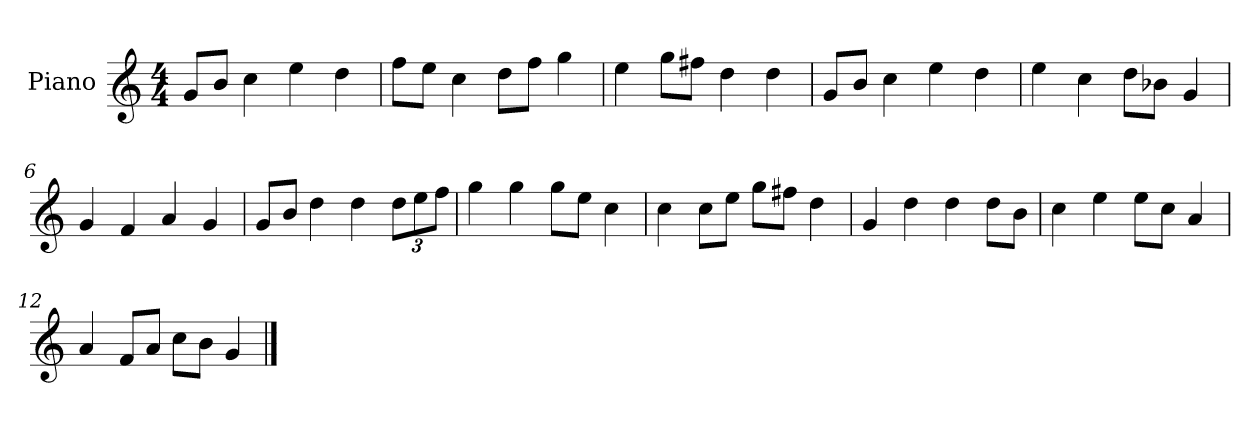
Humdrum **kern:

**kern
*part1
*staff1
*I"Piano
*I'P-no
*clefG2
*k[]
*M4/4
*MM90
=1
8g/L
8b/J
4cc\
4ee\
4dd\
=2
8ff\L
8ee\J
4cc\
8dd\L
8ff\J
4gg\
=3
4ee\
8gg\L
8ff#X\J
4dd\
4dd\
=4
8g/L
8b/J
4cc\
4ee\
4dd\
=5
4ee\
4cc\
8dd\L
8b-X\J
4g/
=6
4g/
4f/
4a/
4g/
!!LO:LB:g=z
=7
8g/L
8b/J
4dd\
4dd\
*Xbrackettup
12dd\L
12ee\
12ff\J
=8
4gg\
4gg\
8gg\L
8ee\J
4cc\
=9
4cc\
8cc\L
8ee\J
8gg\L
8ff#X\J
4dd\
=10
4g/
4dd\
4dd\
8dd\L
8b\J
=11
4cc\
4ee\
8ee\L
8cc\J
4a/
=12
4a/
8f/L
8a/J
8cc\L
8b\J
4g/
==
*-
